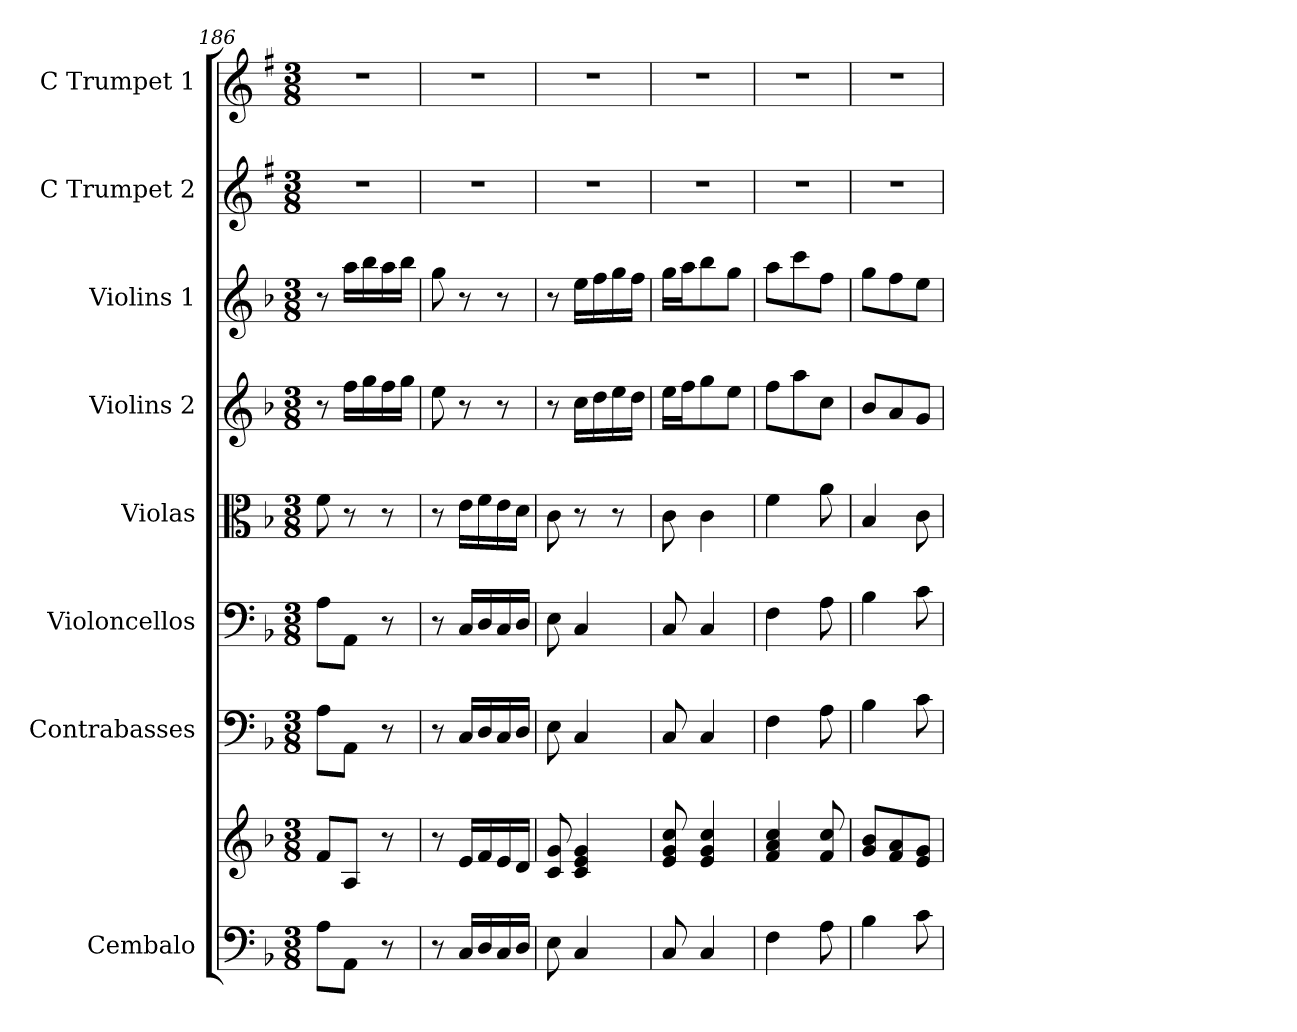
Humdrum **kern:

**kern	**kern	**kern	**kern	**kern	**kern	**kern	**kern	**kern
*part8	*part8	*part7	*part6	*part5	*part4	*part3	*part2	*part1
*staff9	*staff8	*staff7	*staff6	*staff5	*staff4	*staff3	*staff2	*staff1
*I"Cembalo	*	*I"Contrabasses	*I"Violoncellos	*I"Violas	*I"Violins 2	*I"Violins 1	*I"C Trumpet 2	*I"C Trumpet 1
*I'Cbl.	*	*I'Cbs.	*I'Vcs.	*I'Vlas.	*I'Vlns. 2	*I'Vlns. 1	*I'C Tpt. 2	*I'C Tpt. 1
*clefF4	*clefG2	*clefF4	*clefF4	*clefC3	*clefG2	*clefG2	*clefG2	*clefG2
*	*	*	*	*	*	*	*ITrd1c2	*ITrd1c2
*k[b-]	*k[b-]	*k[b-]	*k[b-]	*k[b-]	*k[b-]	*k[b-]	*k[b-]	*k[b-]
*M3/8	*M3/8	*M3/8	*M3/8	*M3/8	*M3/8	*M3/8	*M3/8	*M3/8
=186	=186	=186	=186	=186	=186	=186	=186	=186
8A\L	8f/L	8A\L	8A\L	8f\	8r	8r	4.r	4.r
8AA\J	8A/J	8AA\J	8AA\J	8r	16ff\LL	16aa\LL	.	.
.	.	.	.	.	16gg\	16bb-\	.	.
8r	8r	8r	8r	8r	16ff\	16aa\	.	.
.	.	.	.	.	16gg\JJ	16bb-\JJ	.	.
=187	=187	=187	=187	=187	=187	=187	=187	=187
8r	8r	8r	8r	8r	8ee\	8gg\	4.r	4.r
16C/LL	16e/LL	16C/LL	16C/LL	16e\LL	8r	8r	.	.
16D/	16f/	16D/	16D/	16f\	.	.	.	.
16C/	16e/	16C/	16C/	16e\	8r	8r	.	.
16D/JJ	16d/JJ	16D/JJ	16D/JJ	16d\JJ	.	.	.	.
=188	=188	=188	=188	=188	=188	=188	=188	=188
8E\	8c/ 8g/	8E\	8E\	8c\	8r	8r	4.r	4.r
4C/	4c/ 4e/ 4g/	4C/	4C/	8r	16cc\LL	16ee\LL	.	.
.	.	.	.	.	16dd\	16ff\	.	.
.	.	.	.	8r	16ee\	16gg\	.	.
.	.	.	.	.	16dd\JJ	16ff\JJ	.	.
=189	=189	=189	=189	=189	=189	=189	=189	=189
8C/	8e/ 8g/ 8cc/	8C/	8C/	8c\	16ee\LL	16gg\LL	4.r	4.r
.	.	.	.	.	16ff\J	16aa\J	.	.
4C/	4e/ 4g/ 4cc/	4C/	4C/	4c\	8gg\	8bb-\	.	.
.	.	.	.	.	8ee\J	8gg\J	.	.
=190	=190	=190	=190	=190	=190	=190	=190	=190
4F\	4f/ 4a/ 4cc/	4F\	4F\	4f\	8ff\L	8aa\L	4.r	4.r
.	.	.	.	.	8aa\	8ccc\	.	.
8A\	8f/ 8cc/	8A\	8A\	8a\	8cc\J	8ff\J	.	.
=191	=191	=191	=191	=191	=191	=191	=191	=191
4B-\	8g/ 8b-/L	4B-\	4B-\	4B-/	8b-/L	8gg\L	4.r	4.r
.	8f/ 8a/	.	.	.	8a/	8ff\	.	.
8c\	8e/ 8g/J	8c\	8c\	8c\	8g/J	8ee\J	.	.
=	=	=	=	=	=	=	=	=
*-	*-	*-	*-	*-	*-	*-	*-	*-
